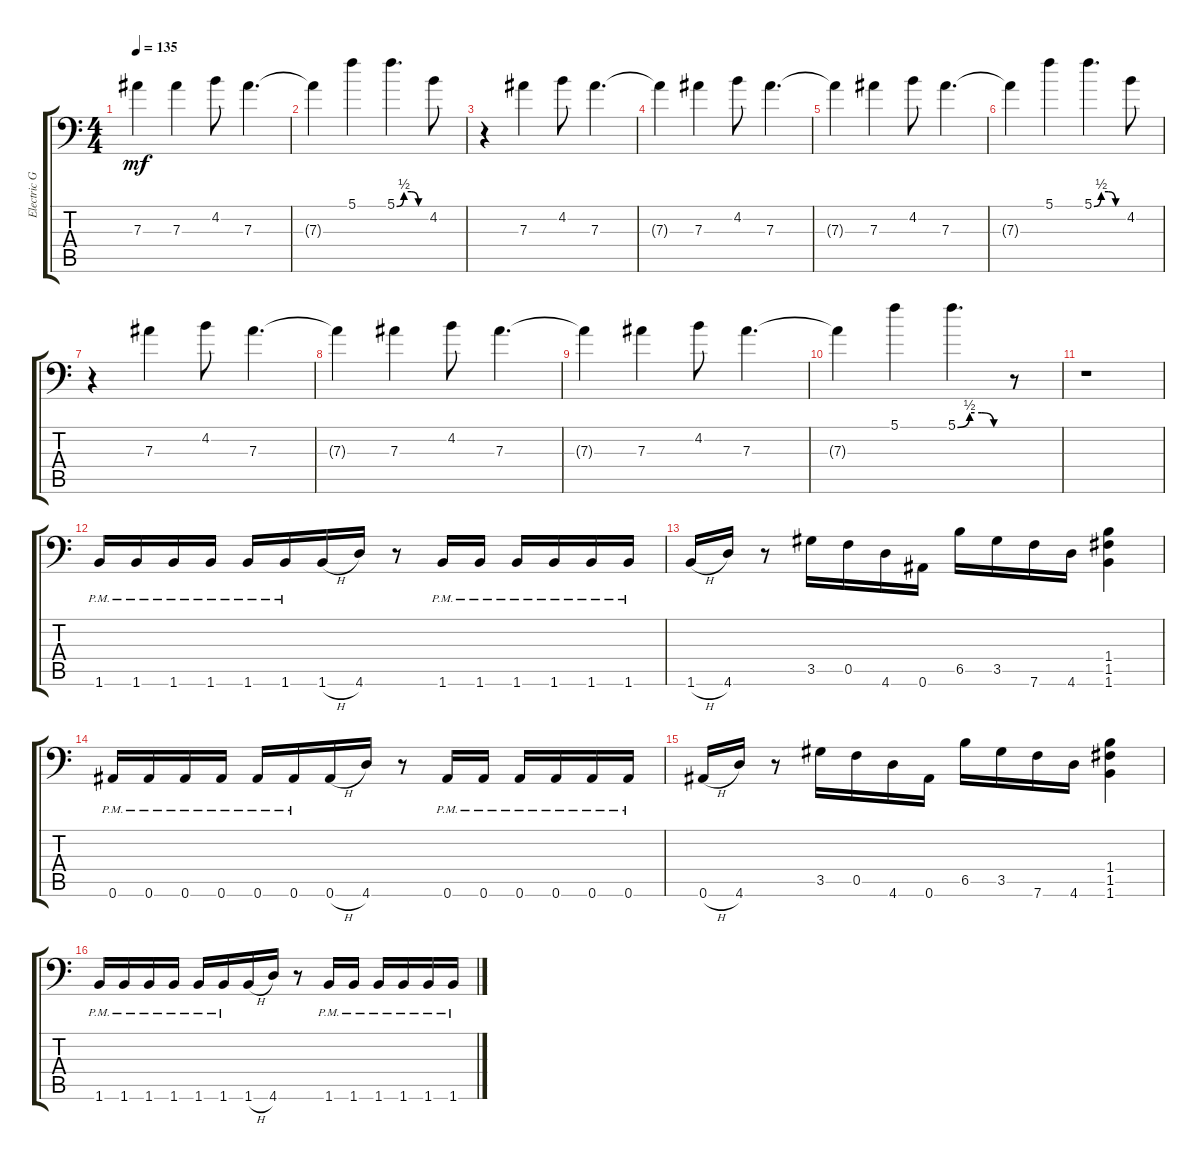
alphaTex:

\track ("Electric Guitar" "Electric G") {instrument distortionguitar}
\staff {score tabs}
\tuning (C4 G3 Eb3 Bb2 F2 Bb1) {hide}
\ts (4 4)
\tempo 135
\clef f4
\ks c
7.3{t}.4{dy mf} 7.3.4 4.2.8 7.3.4{d} |
7.3{t}.4 5.1.4 5.1{be (custom 0 0 15 2 30 2 45 0 60 0)}.4{d} 4.2.8 |
r.4 7.3.4 4.2.8 7.3.4{d} |
7.3{t}.4 7.3.4 4.2.8 7.3.4{d} |
7.3{t}.4 7.3.4 4.2.8 7.3.4{d} |
7.3{t}.4 5.1.4 5.1{be (custom 0 0 15 2 30 2 45 0 60 0)}.4{d} 4.2.8 |
r.4 7.3.4 4.2.8 7.3.4{d} |
7.3{t}.4 7.3.4 4.2.8 7.3.4{d} |
7.3{t}.4 7.3.4 4.2.8 7.3.4{d} |
7.3{t}.4 5.1.4 5.1{be (custom 0 0 15 2 30 2 45 0 60 0)}.4{d} r.8 |
r.1 |
1.6{pm}.16 1.6{pm}.16 1.6{pm}.16 1.6{pm}.16 1.6{pm}.16 1.6{pm}.16 1.6{h}.16 4.6.16 r.8 1.6{pm}.16 1.6{pm}.16 1.6{pm}.16 1.6{pm}.16 1.6{pm}.16 1.6{pm}.16 |
1.6{h}.16 4.6.16 r.8 3.5.16 0.5.16 4.6.16 0.6.16 6.5.16 3.5.16 7.6.16 4.6.16 (1.4 1.5 1.6).4 |
0.6{pm}.16 0.6{pm}.16 0.6{pm}.16 0.6{pm}.16 0.6{pm}.16 0.6{pm}.16 0.6{h}.16 4.6.16 r.8 0.6{pm}.16 0.6{pm}.16 0.6{pm}.16 0.6{pm}.16 0.6{pm}.16 0.6{pm}.16 |
0.6{h}.16 4.6.16 r.8 3.5.16 0.5.16 4.6.16 0.6.16 6.5.16 3.5.16 7.6.16 4.6.16 (1.4 1.5 1.6).4 |
1.6{pm}.16 1.6{pm}.16 1.6{pm}.16 1.6{pm}.16 1.6{pm}.16 1.6{pm}.16 1.6{h}.16 4.6.16 r.8 1.6{pm}.16 1.6{pm}.16 1.6{pm}.16 1.6{pm}.16 1.6{pm}.16 1.6{pm}.16
